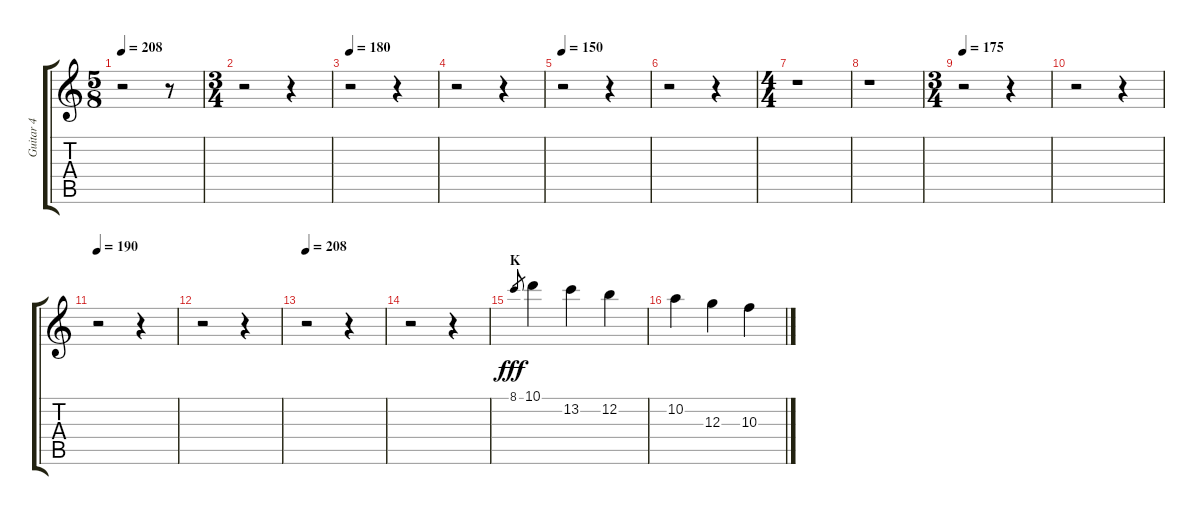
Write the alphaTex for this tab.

\track ("Guitar 4" "Guitar 4") {instrument distortionguitar}
\staff {score tabs}
\tuning (E4 B3 G3 D3 A2 E2) {hide}
\ts (5 8)
\tempo 208
\clef g2
\ks c
r.2{dy fff} r.8 |
\ts (3 4)
r.2 r.4 |
\tempo 180
r.2 r.4 |
r.2 r.4 |
\tempo 150
r.2 r.4 |
r.2 r.4 |
\ts (4 4)
r.1 |
r.1 |
\ts (3 4)
\tempo 175
r.2 r.4 |
r.2 r.4 |
\tempo 190
r.2 r.4 |
r.2 r.4 |
\tempo 208
r.2 r.4 |
r.2 r.4 |
\section ("" "K")
8.1.8{gr} 10.1.4 13.2.4 12.2.4 |
10.2.4 12.3.4 10.3.4
